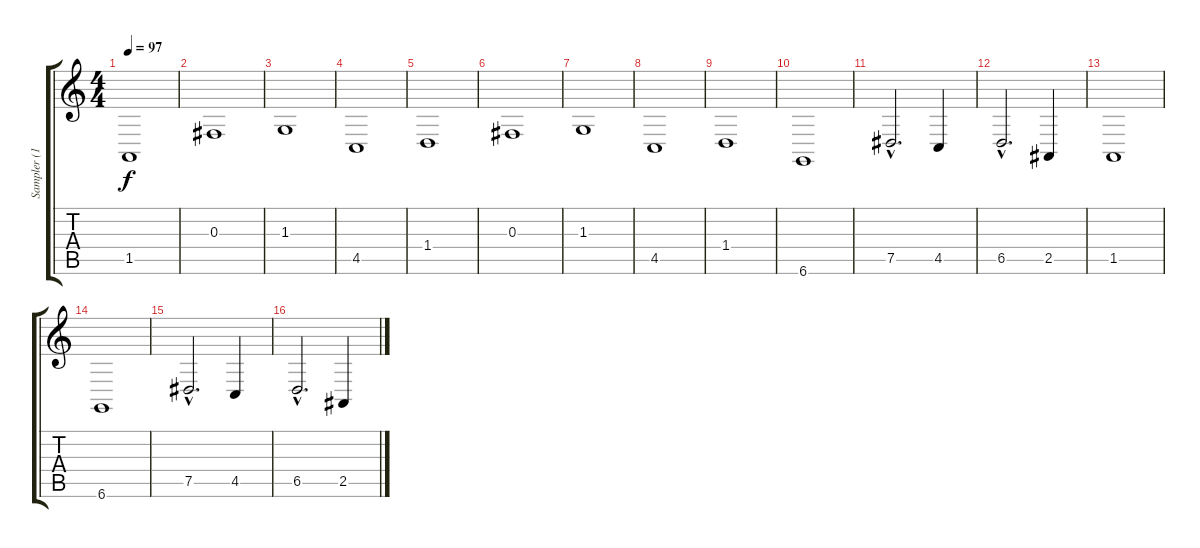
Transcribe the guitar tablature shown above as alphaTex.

\track ("Sampler (1)" "Sampler (1") {instrument stringensemble1}
\staff {score tabs}
\tuning (Eb4 Bb3 Gb3 Db3 Ab2 Db2) {hide}
\ts (4 4)
\tempo 97
\clef g2
\ks c
1.5.1{dy f} |
0.3.1 |
1.3.1 |
4.5.1 |
1.4.1 |
0.3.1 |
1.3.1 |
4.5.1 |
1.4.1 |
6.6.1 |
7.5{hac}.2{d} 4.5.4 |
6.5{hac}.2{d} 2.5.4 |
1.5.1 |
6.6.1 |
7.5{hac}.2{d} 4.5.4 |
6.5{hac}.2{d} 2.5.4
